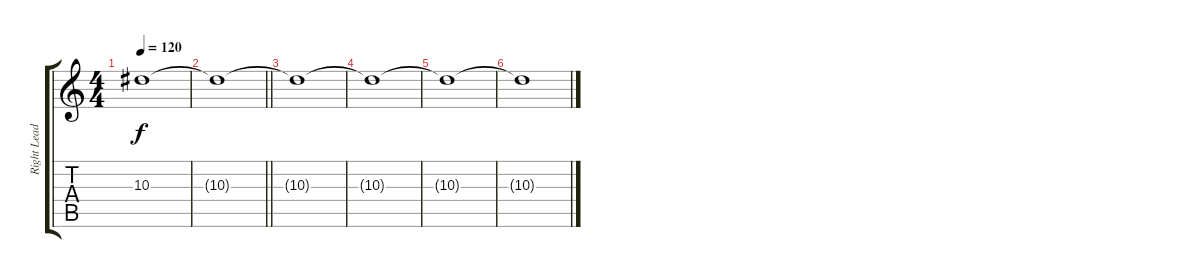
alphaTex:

\track ("Right Lead 2" "Right Lead") {instrument distortionguitar}
\staff {score tabs}
\tuning (D4 A3 F3 C3 G2 C2) {hide}
\ts (4 4)
\tempo 120
\clef g2
\ks c
10.3.1{dy f} |
\barLineRight lightlight
10.3{t}.1 |
10.3{t}.1 |
10.3{t}.1 |
10.3{t}.1 |
10.3{t}.1
